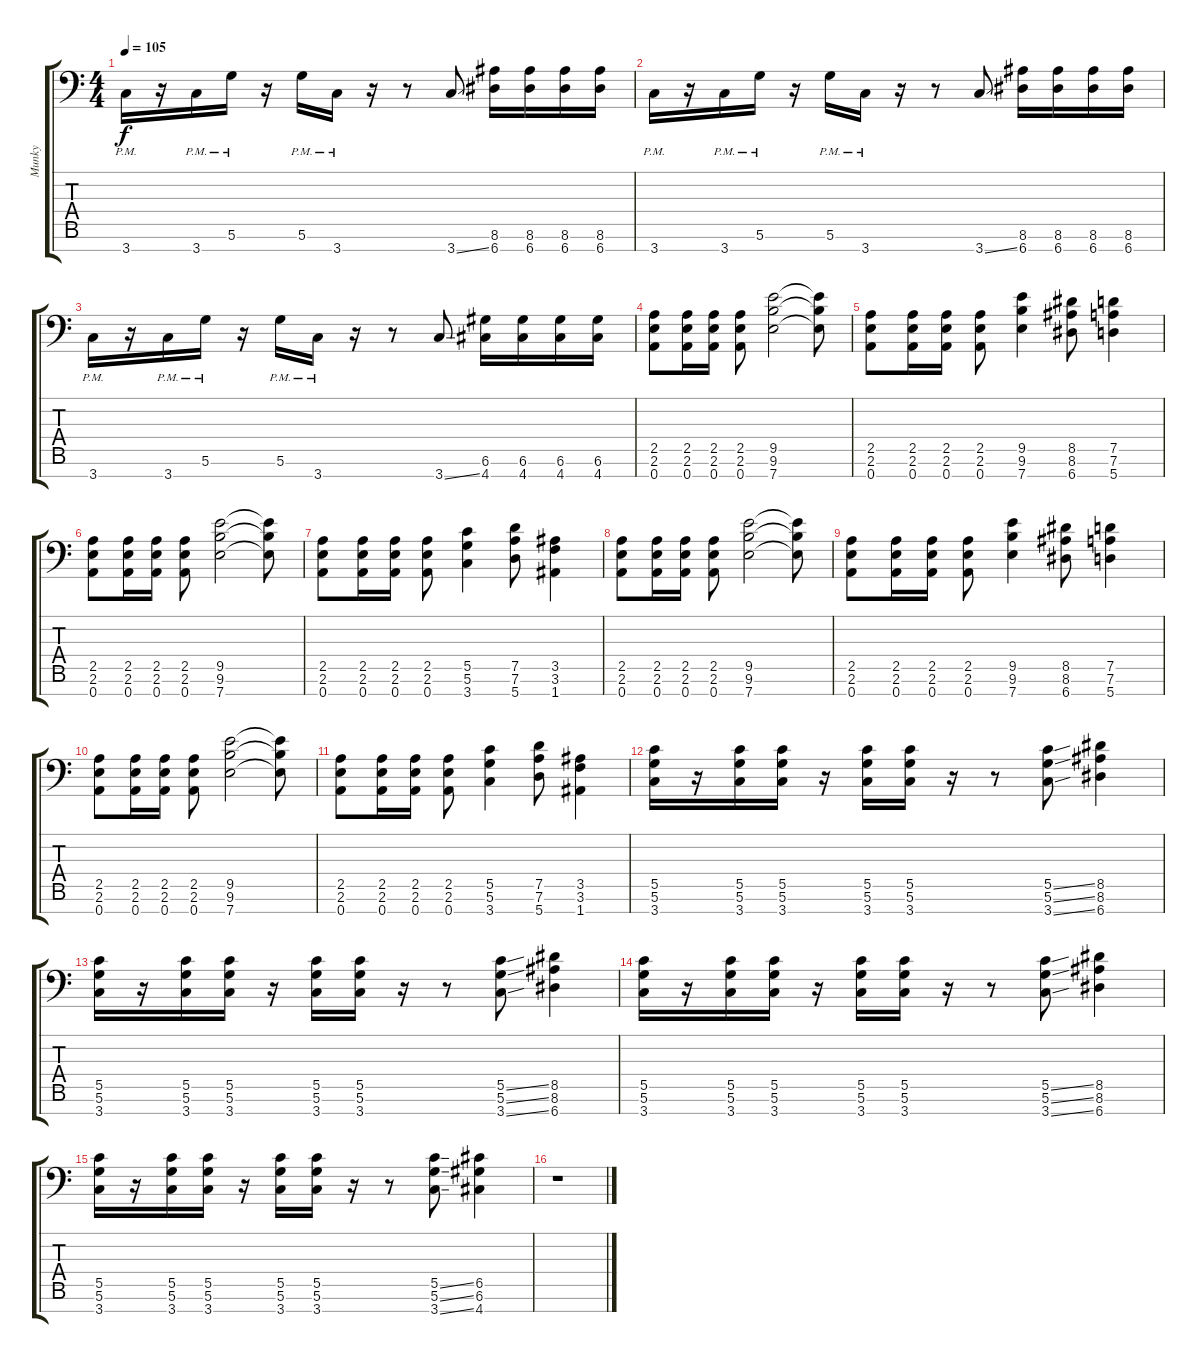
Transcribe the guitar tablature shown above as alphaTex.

\track ("Munky" "Munky") {instrument distortionguitar}
\staff {score tabs}
\tuning (D4 A3 F3 C3 G2 D2 A1) {hide}
\ts (4 4)
\tempo 105
\clef f4
\ks c
3.7{pm}.16{dy f instrument distortionguitar} r.16 3.7{pm}.16 5.6{pm}.16 r.16 5.6{pm}.16 3.7{pm}.16 r.16 r.8 3.7{ss}.8 (8.6 6.7).16 (8.6 6.7).16 (8.6 6.7).16 (8.6 6.7).16 |
3.7{pm}.16{instrument distortionguitar} r.16 3.7{pm}.16 5.6{pm}.16 r.16 5.6{pm}.16 3.7{pm}.16 r.16 r.8 3.7{ss}.8 (8.6 6.7).16 (8.6 6.7).16 (8.6 6.7).16 (8.6 6.7).16 |
3.7{pm}.16{instrument distortionguitar} r.16 3.7{pm}.16 5.6{pm}.16 r.16 5.6{pm}.16 3.7{pm}.16 r.16 r.8 3.7{ss}.8 (6.6 4.7).16 (6.6 4.7).16 (6.6 4.7).16 (6.6 4.7).16 |
(2.5 2.6 0.7).8{instrument distortionguitar} (2.5 2.6 0.7).16 (2.5 2.6 0.7).16 (2.5 2.6 0.7).8 (9.5 9.6 7.7).2 (9.5{t} 9.6{t} 7.7{t}).8 |
(2.5 2.6 0.7).8{instrument distortionguitar} (2.5 2.6 0.7).16 (2.5 2.6 0.7).16 (2.5 2.6 0.7).8 (9.5 9.6 7.7).4 (8.5 8.6 6.7).8 (7.5 7.6 5.7).4 |
(2.5 2.6 0.7).8{instrument distortionguitar} (2.5 2.6 0.7).16 (2.5 2.6 0.7).16 (2.5 2.6 0.7).8 (9.5 9.6 7.7).2 (9.5{t} 9.6{t} 7.7{t}).8 |
(2.5 2.6 0.7).8{instrument distortionguitar} (2.5 2.6 0.7).16 (2.5 2.6 0.7).16 (2.5 2.6 0.7).8 (5.5 5.6 3.7).4 (7.5 7.6 5.7).8 (3.5 3.6 1.7).4 |
(2.5 2.6 0.7).8{instrument distortionguitar} (2.5 2.6 0.7).16 (2.5 2.6 0.7).16 (2.5 2.6 0.7).8 (9.5 9.6 7.7).2 (9.5{t} 9.6{t} 7.7{t}).8 |
(2.5 2.6 0.7).8{instrument distortionguitar} (2.5 2.6 0.7).16 (2.5 2.6 0.7).16 (2.5 2.6 0.7).8 (9.5 9.6 7.7).4 (8.5 8.6 6.7).8 (7.5 7.6 5.7).4 |
(2.5 2.6 0.7).8{instrument distortionguitar} (2.5 2.6 0.7).16 (2.5 2.6 0.7).16 (2.5 2.6 0.7).8 (9.5 9.6 7.7).2 (9.5{t} 9.6{t} 7.7{t}).8 |
(2.5 2.6 0.7).8{instrument distortionguitar} (2.5 2.6 0.7).16 (2.5 2.6 0.7).16 (2.5 2.6 0.7).8 (5.5 5.6 3.7).4 (7.5 7.6 5.7).8 (3.5 3.6 1.7).4 |
(5.5 5.6 3.7).16{instrument distortionguitar} r.16 (5.5 5.6 3.7).16 (5.5 5.6 3.7).16 r.16 (5.5 5.6 3.7).16 (5.5 5.6 3.7).16 r.16 r.8 (5.5{ss} 5.6{ss} 3.7{ss}).8 (8.5 8.6 6.7).4 |
(5.5 5.6 3.7).16{instrument distortionguitar} r.16 (5.5 5.6 3.7).16 (5.5 5.6 3.7).16 r.16 (5.5 5.6 3.7).16 (5.5 5.6 3.7).16 r.16 r.8 (5.5{ss} 5.6{ss} 3.7{ss}).8 (8.5 8.6 6.7).4 |
(5.5 5.6 3.7).16{instrument distortionguitar} r.16 (5.5 5.6 3.7).16 (5.5 5.6 3.7).16 r.16 (5.5 5.6 3.7).16 (5.5 5.6 3.7).16 r.16 r.8 (5.5{ss} 5.6{ss} 3.7{ss}).8 (8.5 8.6 6.7).4 |
(5.5 5.6 3.7).16{instrument distortionguitar} r.16 (5.5 5.6 3.7).16 (5.5 5.6 3.7).16 r.16 (5.5 5.6 3.7).16 (5.5 5.6 3.7).16 r.16 r.8 (5.5{ss} 5.6{ss} 3.7{ss}).8 (6.5 6.6 4.7).4 |
r.1
